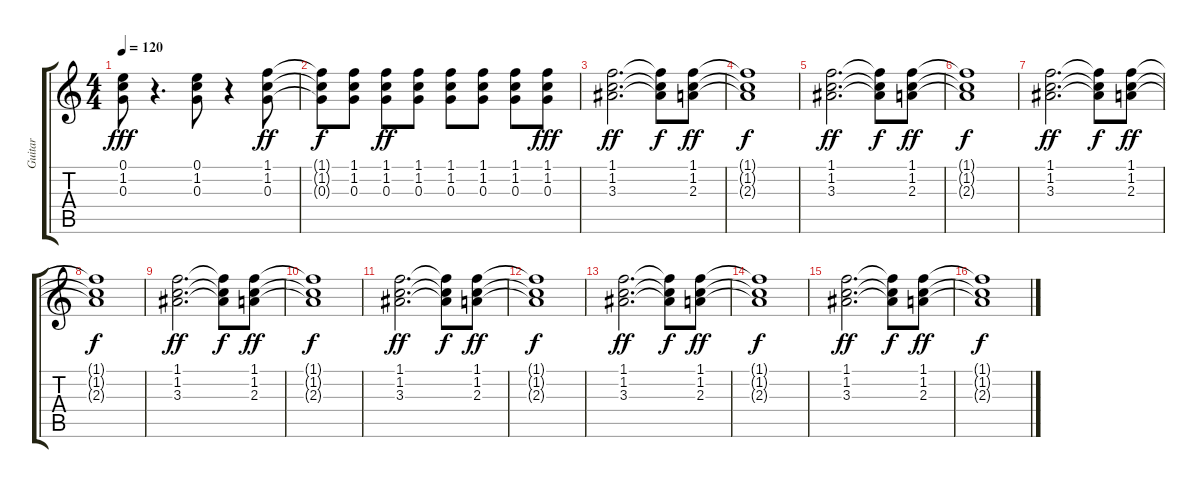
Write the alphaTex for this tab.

\track ("Guitar" "Guitar") {instrument acousticguitarnylon}
\staff {score tabs}
\tuning (E4 B3 G3 D3 A2 E2) {hide}
\ts (4 4)
\tempo 120
\clef g2
\ks c
(0.1 1.2 0.3).8{dy fff} r.4{d} (0.1 1.2 0.3).8 r.4 (1.1 1.2 0.3).8{dy ff} |
(1.1{t} 1.2{t} 0.3{t}).8{dy f} (1.1 1.2 0.3).8 (1.1 1.2 0.3).8{dy ff} (1.1 1.2 0.3).8 (1.1 1.2 0.3).8 (1.1 1.2 0.3).8 (1.1 1.2 0.3).8 (1.1 1.2 0.3).8{dy fff} |
(1.1 1.2 3.3).2{d dy ff} (1.1{t} 1.2{t} 3.3{t}).8{dy f} (1.1 1.2 2.3).8{dy ff} |
(1.1{t} 1.2{t} 2.3{t}).1{dy f} |
(1.1 1.2 3.3).2{d dy ff} (1.1{t} 1.2{t} 3.3{t}).8{dy f} (1.1 1.2 2.3).8{dy ff} |
(1.1{t} 1.2{t} 2.3{t}).1{dy f} |
(1.1 1.2 3.3).2{d dy ff} (1.1{t} 1.2{t} 3.3{t}).8{dy f} (1.1 1.2 2.3).8{dy ff} |
(1.1{t} 1.2{t} 2.3{t}).1{dy f} |
(1.1 1.2 3.3).2{d dy ff} (1.1{t} 1.2{t} 3.3{t}).8{dy f} (1.1 1.2 2.3).8{dy ff} |
(1.1{t} 1.2{t} 2.3{t}).1{dy f} |
(1.1 1.2 3.3).2{d dy ff} (1.1{t} 1.2{t} 3.3{t}).8{dy f} (1.1 1.2 2.3).8{dy ff} |
(1.1{t} 1.2{t} 2.3{t}).1{dy f} |
(1.1 1.2 3.3).2{d dy ff} (1.1{t} 1.2{t} 3.3{t}).8{dy f} (1.1 1.2 2.3).8{dy ff} |
(1.1{t} 1.2{t} 2.3{t}).1{dy f} |
(1.1 1.2 3.3).2{d dy ff} (1.1{t} 1.2{t} 3.3{t}).8{dy f} (1.1 1.2 2.3).8{dy ff} |
(1.1{t} 1.2{t} 2.3{t}).1{dy f}
